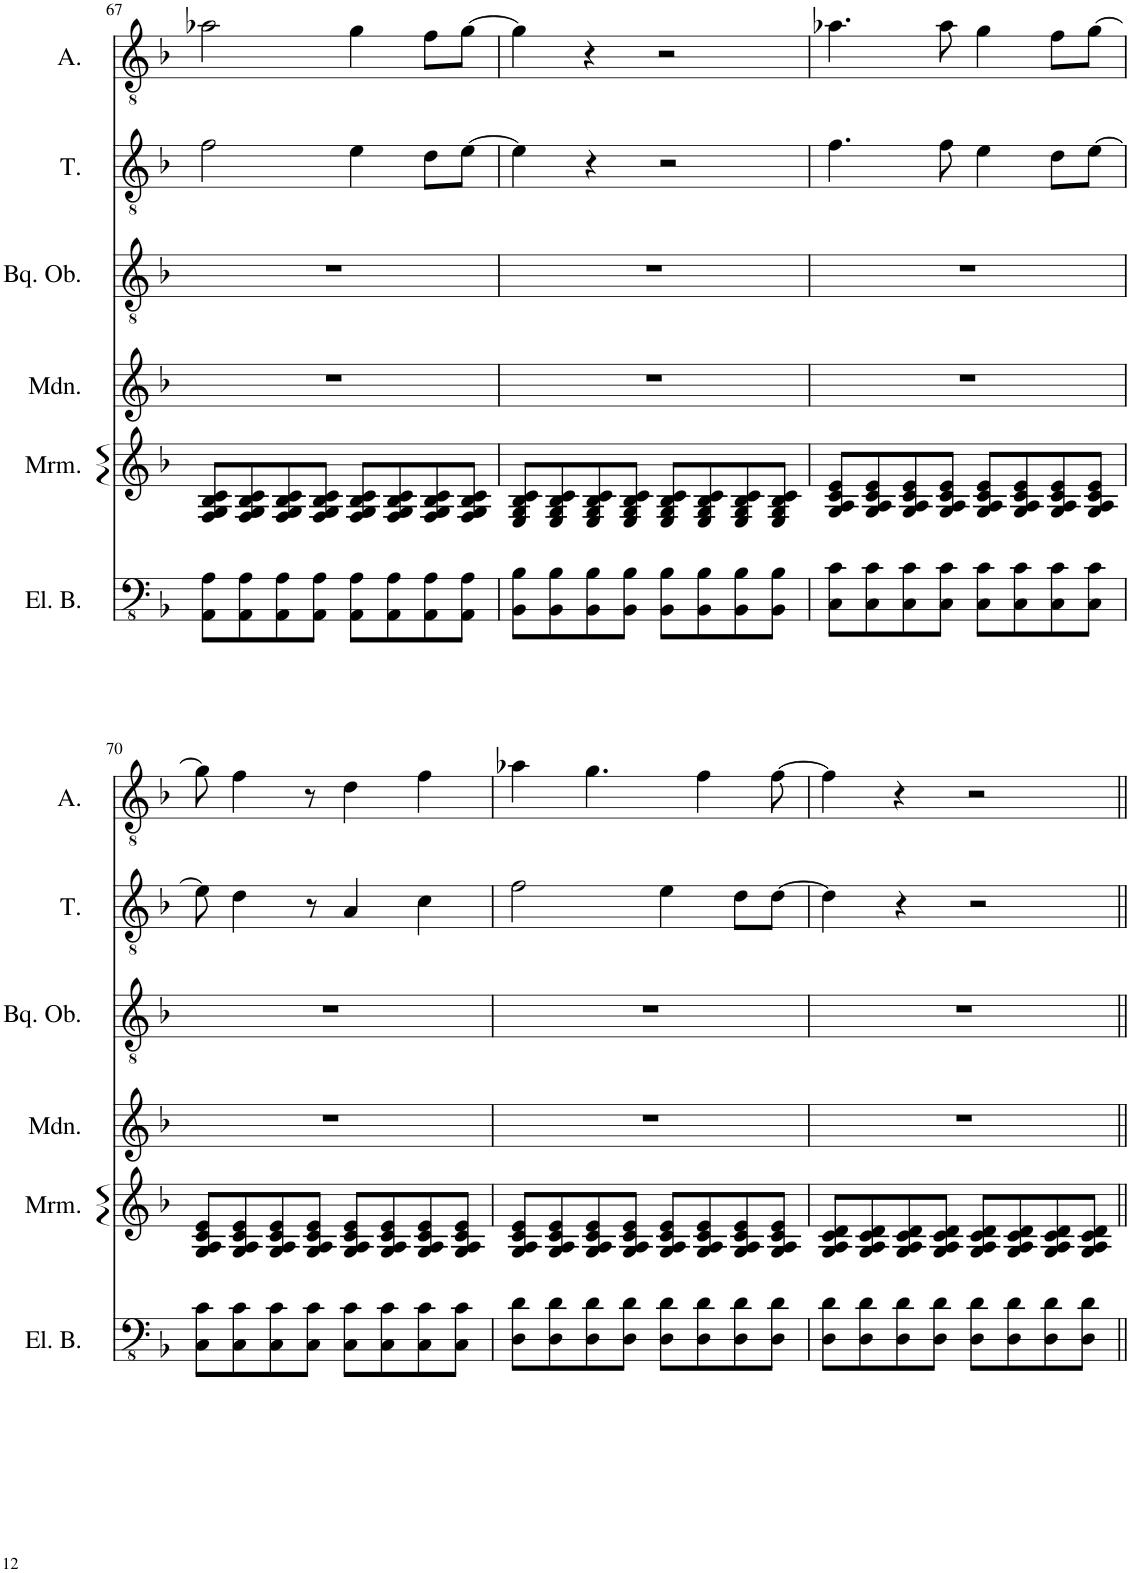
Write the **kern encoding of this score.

**kern	**kern	**kern	**kern	**kern	**kern
*part6	*part5	*part4	*part3	*part2	*part1
*staff6	*staff5	*staff4	*staff3	*staff2	*staff1
*I"Electric Bass	*I"Marimba	*I"Mandolin	*I"Baroque Oboe	*I"Tenor	*I"Alto
*I'El. B.	*I'Mrm.	*I'Mdn.	*I'Bq. Ob.	*I'T.	*I'A.
!!LO:PB:g=z
*clefFv4	*clefG2	*clefG2	*clefGv2	*clefGv2	*clefGv2
*	*	*	*Trd4c7	*	*
*k[b-]	*k[b-]	*k[b-]	*k[b-]	*k[b-]	*k[b-]
*M4/4	*M4/4	*M4/4	*M4/4	*M4/4	*M4/4
=67	=67	=67	=67	=67	=67
8AAA\ 8AA\L	8F/ 8G/ 8B-/ 8c/L	1r	1r	2f\	2a-X\
8AAA\ 8AA\	8F/ 8G/ 8B-/ 8c/	.	.	.	.
8AAA\ 8AA\	8F/ 8G/ 8B-/ 8c/	.	.	.	.
8AAA\ 8AA\J	8F/ 8G/ 8B-/ 8c/J	.	.	.	.
8AAA\ 8AA\L	8F/ 8G/ 8B-/ 8c/L	.	.	4e\	4g\
8AAA\ 8AA\	8F/ 8G/ 8B-/ 8c/	.	.	.	.
8AAA\ 8AA\	8F/ 8G/ 8B-/ 8c/	.	.	8d\L	8f\L
8AAA\ 8AA\J	8F/ 8G/ 8B-/ 8c/J	.	.	[8e\J	[8g\J
=68	=68	=68	=68	=68	=68
8BBB-\ 8BB-\L	8E/ 8G/ 8B-/ 8c/L	1r	1r	4e\]	4g\]
8BBB-\ 8BB-\	8E/ 8G/ 8B-/ 8c/	.	.	.	.
8BBB-\ 8BB-\	8E/ 8G/ 8B-/ 8c/	.	.	4r	4r
8BBB-\ 8BB-\J	8E/ 8G/ 8B-/ 8c/J	.	.	.	.
8BBB-\ 8BB-\L	8E/ 8G/ 8B-/ 8c/L	.	.	2r	2r
8BBB-\ 8BB-\	8E/ 8G/ 8B-/ 8c/	.	.	.	.
8BBB-\ 8BB-\	8E/ 8G/ 8B-/ 8c/	.	.	.	.
8BBB-\ 8BB-\J	8E/ 8G/ 8B-/ 8c/J	.	.	.	.
=69	=69	=69	=69	=69	=69
8CC\ 8C\L	8G/ 8A/ 8c/ 8e/L	1r	1r	4.f\	4.a-X\
8CC\ 8C\	8G/ 8A/ 8c/ 8e/	.	.	.	.
8CC\ 8C\	8G/ 8A/ 8c/ 8e/	.	.	.	.
8CC\ 8C\J	8G/ 8A/ 8c/ 8e/J	.	.	8f\	8a-\
8CC\ 8C\L	8G/ 8A/ 8c/ 8e/L	.	.	4e\	4g\
8CC\ 8C\	8G/ 8A/ 8c/ 8e/	.	.	.	.
8CC\ 8C\	8G/ 8A/ 8c/ 8e/	.	.	8d\L	8f\L
8CC\ 8C\J	8G/ 8A/ 8c/ 8e/J	.	.	[8e\J	[8g\J
!!LO:LB:g=z
=70	=70	=70	=70	=70	=70
8CC\ 8C\L	8G/ 8A/ 8c/ 8e/L	1r	1r	8e\]	8g\]
8CC\ 8C\	8G/ 8A/ 8c/ 8e/	.	.	4d\	4f\
8CC\ 8C\	8G/ 8A/ 8c/ 8e/	.	.	.	.
8CC\ 8C\J	8G/ 8A/ 8c/ 8e/J	.	.	8r	8r
8CC\ 8C\L	8G/ 8A/ 8c/ 8e/L	.	.	4A/	4d\
8CC\ 8C\	8G/ 8A/ 8c/ 8e/	.	.	.	.
8CC\ 8C\	8G/ 8A/ 8c/ 8e/	.	.	4c\	4f\
8CC\ 8C\J	8G/ 8A/ 8c/ 8e/J	.	.	.	.
=71	=71	=71	=71	=71	=71
8DD\ 8D\L	8G/ 8A/ 8c/ 8e/L	1r	1r	2f\	4a-X\
8DD\ 8D\	8G/ 8A/ 8c/ 8e/	.	.	.	.
8DD\ 8D\	8G/ 8A/ 8c/ 8e/	.	.	.	4.g\
8DD\ 8D\J	8G/ 8A/ 8c/ 8e/J	.	.	.	.
8DD\ 8D\L	8G/ 8A/ 8c/ 8e/L	.	.	4e\	.
8DD\ 8D\	8G/ 8A/ 8c/ 8e/	.	.	.	4f\
8DD\ 8D\	8G/ 8A/ 8c/ 8e/	.	.	8d\L	.
8DD\ 8D\J	8G/ 8A/ 8c/ 8e/J	.	.	[8d\J	[8f\
=72	=72	=72	=72	=72	=72
8DD\ 8D\L	8G/ 8A/ 8c/ 8d/L	1r	1r	4d\]	4f\]
8DD\ 8D\	8G/ 8A/ 8c/ 8d/	.	.	.	.
8DD\ 8D\	8G/ 8A/ 8c/ 8d/	.	.	4r	4r
8DD\ 8D\J	8G/ 8A/ 8c/ 8d/J	.	.	.	.
8DD\ 8D\L	8G/ 8A/ 8c/ 8d/L	.	.	2r	2r
8DD\ 8D\	8G/ 8A/ 8c/ 8d/	.	.	.	.
8DD\ 8D\	8G/ 8A/ 8c/ 8d/	.	.	.	.
8DD\ 8D\J	8G/ 8A/ 8c/ 8d/J	.	.	.	.
=||	=||	=||	=||	=||	=||
*-	*-	*-	*-	*-	*-
